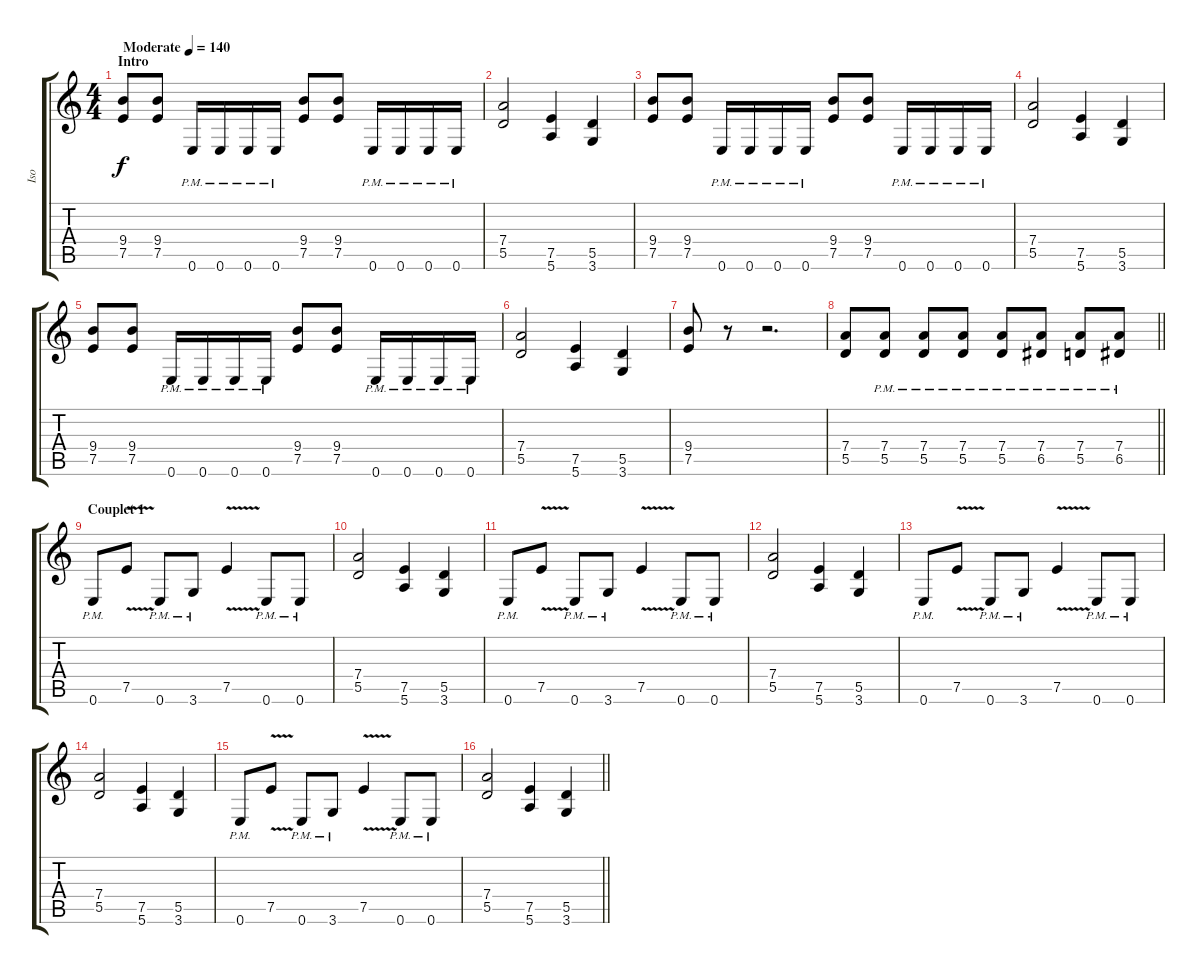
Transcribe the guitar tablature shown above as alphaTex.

\track ("Iso" "Iso") {instrument distortionguitar}
\staff {score tabs}
\tuning (E4 B3 G3 D3 A2 E2) {hide}
\ts (4 4)
\section ("" "Intro")
\tempo (140 "Moderate")
\clef g2
\ks c
(9.4 7.5).8{dy f instrument distortionguitar} (9.4 7.5).8 0.6{pm}.16 0.6{pm}.16 0.6{pm}.16 0.6{pm}.16 (9.4 7.5).8 (9.4 7.5).8 0.6{pm}.16 0.6{pm}.16 0.6{pm}.16 0.6{pm}.16 |
(7.4 5.5).2 (7.5 5.6).4 (5.5 3.6).4 |
(9.4 7.5).8 (9.4 7.5).8 0.6{pm}.16 0.6{pm}.16 0.6{pm}.16 0.6{pm}.16 (9.4 7.5).8 (9.4 7.5).8 0.6{pm}.16 0.6{pm}.16 0.6{pm}.16 0.6{pm}.16 |
(7.4 5.5).2 (7.5 5.6).4 (5.5 3.6).4 |
(9.4 7.5).8 (9.4 7.5).8 0.6{pm}.16 0.6{pm}.16 0.6{pm}.16 0.6{pm}.16 (9.4 7.5).8 (9.4 7.5).8 0.6{pm}.16 0.6{pm}.16 0.6{pm}.16 0.6{pm}.16 |
(7.4 5.5).2 (7.5 5.6).4 (5.5 3.6).4 |
(9.4 7.5).8 r.8 r.2{d} |
\barLineRight lightlight
(7.4 5.5).8 (7.4{pm} 5.5{pm}).8 (7.4{pm} 5.5{pm}).8 (7.4{pm} 5.5{pm}).8 (7.4{pm} 5.5{pm}).8 (7.4{pm} 6.5{pm}).8 (7.4{pm} 5.5{pm}).8 (7.4{pm} 6.5{pm}).8 |
\section ("" "Couplet 1")
0.6{pm}.8 7.5{v}.8 0.6{pm}.8 3.6{pm}.8 7.5{v}.4 0.6{pm}.8 0.6{pm}.8 |
(7.4 5.5).2 (7.5 5.6).4 (5.5 3.6).4 |
0.6{pm}.8 7.5{v}.8 0.6{pm}.8 3.6{pm}.8 7.5{v}.4 0.6{pm}.8 0.6{pm}.8 |
(7.4 5.5).2 (7.5 5.6).4 (5.5 3.6).4 |
0.6{pm}.8 7.5{v}.8 0.6{pm}.8 3.6{pm}.8 7.5{v}.4 0.6{pm}.8 0.6{pm}.8 |
(7.4 5.5).2 (7.5 5.6).4 (5.5 3.6).4 |
0.6{pm}.8 7.5{v}.8 0.6{pm}.8 3.6{pm}.8 7.5{v}.4 0.6{pm}.8 0.6{pm}.8 |
\barLineRight lightlight
(7.4 5.5).2 (7.5 5.6).4 (5.5 3.6).4
